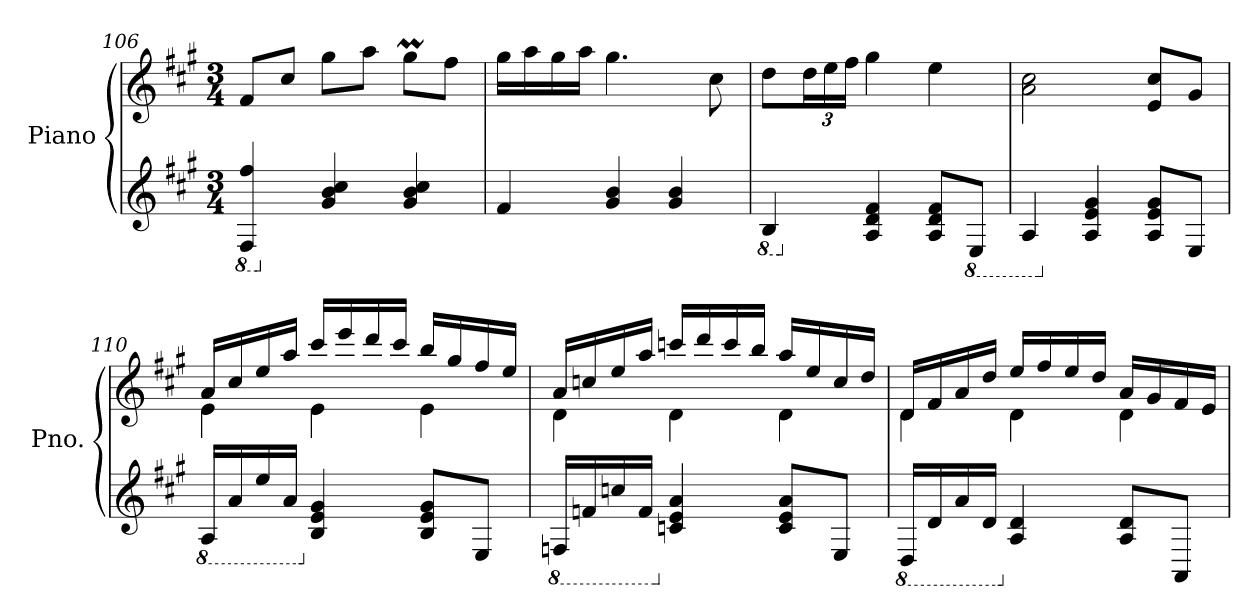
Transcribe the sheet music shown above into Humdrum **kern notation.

**kern	**kern
*part1	*part1
*staff2	*staff1
*I"Piano	*
*I'Pno.	*
*clefG2	*clefG2
*k[f#c#g#]	*k[f#c#g#]
*M3/4	*M3/4
*8ba	*
=106	=106
4FF#/ 4f#/	8f#/L
.	8cc#/J
*X8ba	*
4g#/ 4b/ 4cc#/	8gg#\L
.	8aa\J
4g#/ 4b/ 4cc#/	8gg#m\L
.	8ff#\J
=107	=107
4f#/	16gg#\LL
.	16aa\
.	16gg#\
.	16aa\JJ
4g#/ 4b/	4.gg#\
4g#/ 4b/	.
.	8cc#\
=108	=108
*8ba	*
4BB/	8dd\L
*	*Xbrackettup
.	24dd\L
.	24ee\
.	24ff#\JJ
*X8ba	*
4A/ 4d/ 4f#/	4gg#\
8A/ 8d/ 8f#/L	4ee\
*8ba	*
8EE/J	.
=109	=109
4AA/	2a\ 2cc#\
*X8ba	*
4A/ 4e/ 4g#/	.
8A/ 8e/ 8g#/L	8e/ 8cc#/L
8E/J	8g#/J
!!LO:LB:g=z
=110	=110
*8ba	*
*	*^
16AA/LL	16a/LL	4e\
16A/	16cc#/	.
16e/	16ee/	.
16A/JJ	16aa/JJ	.
*X8ba	*	*
4B/ 4e/ 4g#/	16ccc#/LL	4e\
.	16eee/	.
.	16ddd/	.
.	16ccc#/JJ	.
8B/ 8e/ 8g#/L	16bb/LL	4e\
.	16gg#/	.
8E/J	16ff#/	.
.	16ee/JJ	.
=111	=111	=111
*8ba	*	*
16FFn/LL	16a/LL	4d\
16Fn/	16ccn/	.
16cn/	16ee/	.
16F/JJ	16aa/JJ	.
*X8ba	*	*
4cn/ 4e/ 4a/	16cccn/LL	4d\
.	16ddd/	.
.	16ccc/	.
.	16bb/JJ	.
8c/ 8e/ 8a/L	16aa/LL	4d\
.	16ee/	.
8E/J	16cc/	.
.	16dd/JJ	.
=112	=112	=112
*8ba	*	*
16DD/LL	16d/LL	4d\
16D/	16f#/	.
16A/	16a/	.
16D/JJ	16dd/JJ	.
*X8ba	*	*
4A/ 4d/	16ee/LL	4d\
.	16ff#/	.
.	16ee/	.
.	16dd/JJ	.
8A/ 8d/L	16a/LL	4d\
.	16g#/	.
8AA/J	16f#/	.
.	16e/JJ	.
*	*v	*v
=	=
*-	*-
